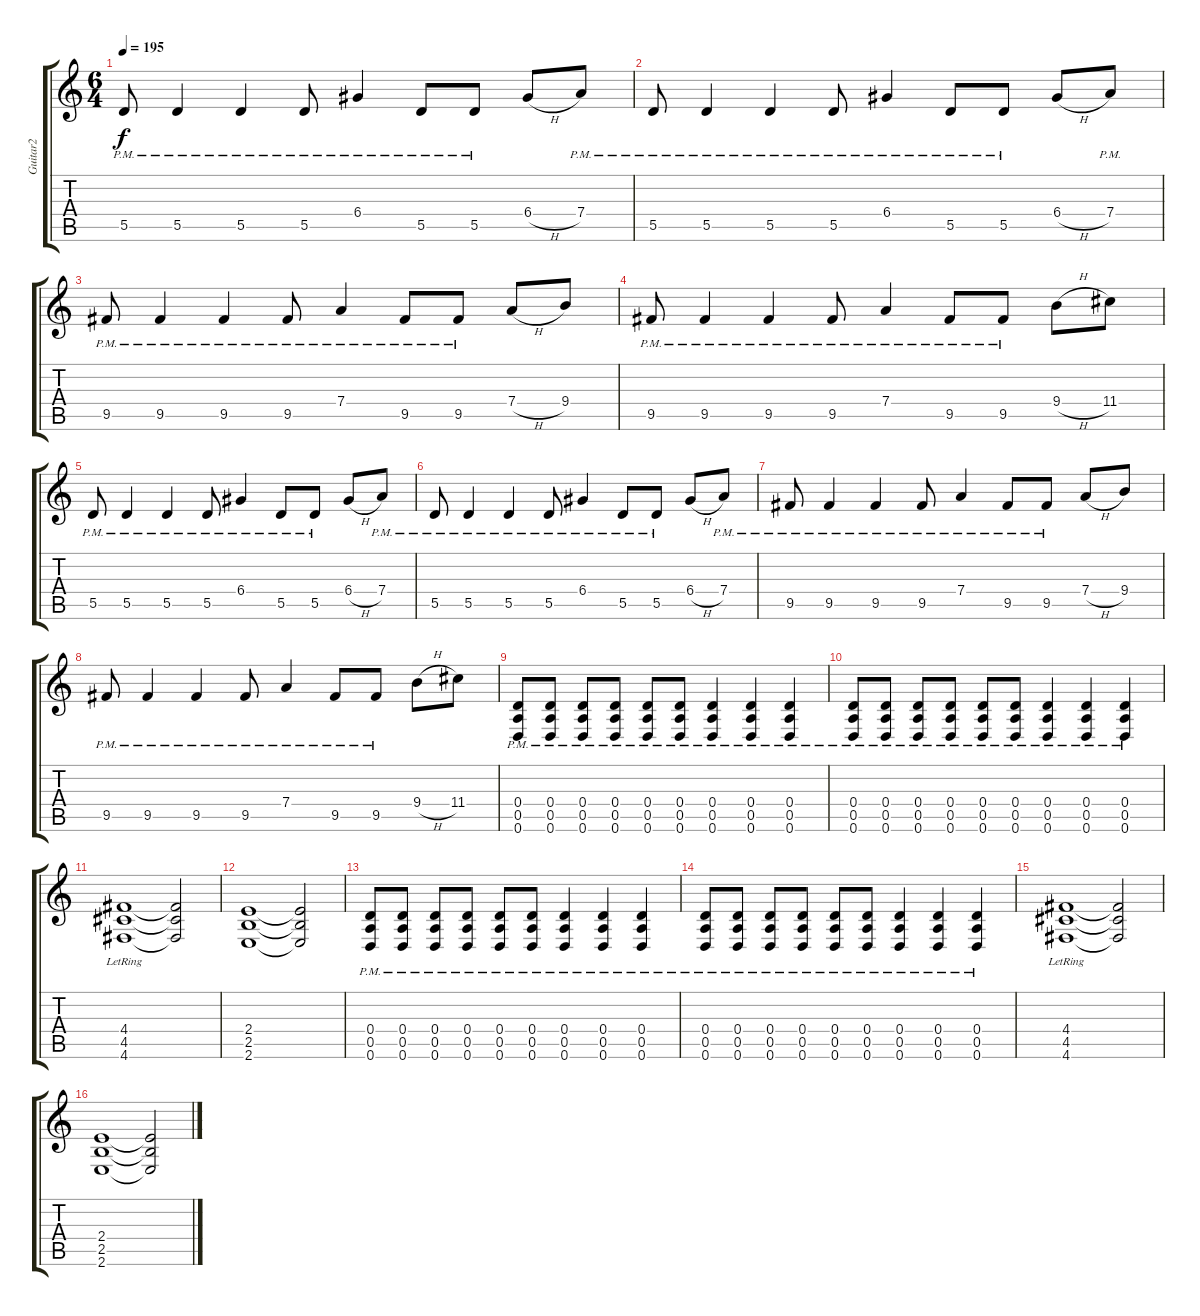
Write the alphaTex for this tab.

\track ("Guitar2" "Guitar2") {instrument distortionguitar}
\staff {score tabs}
\tuning (E4 B3 G3 D3 A2 D2) {hide}
\ts (6 4)
\tempo 195
\clef g2
\ks c
5.5{pm}.8{dy f} 5.5{pm}.4 5.5{pm}.4 5.5{pm}.8 6.4{pm}.4 5.5{pm}.8 5.5{pm}.8 6.4{h}.8 7.4{pm}.8 |
5.5{pm}.8 5.5{pm}.4 5.5{pm}.4 5.5{pm}.8 6.4{pm}.4 5.5{pm}.8 5.5{pm}.8 6.4{h}.8 7.4{pm}.8 |
9.5{pm}.8 9.5{pm}.4 9.5{pm}.4 9.5{pm}.8 7.4{pm}.4 9.5{pm}.8 9.5{pm}.8 7.4{h}.8 9.4.8 |
9.5{pm}.8 9.5{pm}.4 9.5{pm}.4 9.5{pm}.8 7.4{pm}.4 9.5{pm}.8 9.5{pm}.8 9.4{h}.8 11.4.8 |
5.5{pm}.8 5.5{pm}.4 5.5{pm}.4 5.5{pm}.8 6.4{pm}.4 5.5{pm}.8 5.5{pm}.8 6.4{h}.8 7.4{pm}.8 |
5.5{pm}.8 5.5{pm}.4 5.5{pm}.4 5.5{pm}.8 6.4{pm}.4 5.5{pm}.8 5.5{pm}.8 6.4{h}.8 7.4{pm}.8 |
9.5{pm}.8 9.5{pm}.4 9.5{pm}.4 9.5{pm}.8 7.4{pm}.4 9.5{pm}.8 9.5{pm}.8 7.4{h}.8 9.4.8 |
9.5{pm}.8 9.5{pm}.4 9.5{pm}.4 9.5{pm}.8 7.4{pm}.4 9.5{pm}.8 9.5{pm}.8 9.4{h}.8 11.4.8 |
(0.4{pm} 0.5{pm} 0.6{pm}).8 (0.4{pm} 0.5{pm} 0.6{pm}).8 (0.4{pm} 0.5{pm} 0.6{pm}).8 (0.4{pm} 0.5{pm} 0.6{pm}).8 (0.4{pm} 0.5{pm} 0.6{pm}).8 (0.4{pm} 0.5{pm} 0.6{pm}).8 (0.4{pm} 0.5{pm} 0.6{pm}).4 (0.4{pm} 0.5{pm} 0.6{pm}).4 (0.4{pm} 0.5{pm} 0.6{pm}).4 |
(0.4{pm} 0.5{pm} 0.6{pm}).8 (0.4{pm} 0.5{pm} 0.6{pm}).8 (0.4{pm} 0.5{pm} 0.6{pm}).8 (0.4{pm} 0.5{pm} 0.6{pm}).8 (0.4{pm} 0.5{pm} 0.6{pm}).8 (0.4{pm} 0.5{pm} 0.6{pm}).8 (0.4{pm} 0.5{pm} 0.6{pm}).4 (0.4{pm} 0.5{pm} 0.6{pm}).4 (0.4{pm} 0.5{pm} 0.6{pm}).4 |
(4.4{lr} 4.5 4.6).1 (4.4{t} 4.5{t} 4.6{t}).2 |
(2.4 2.5 2.6).1 (2.4{t} 2.5{t} 2.6{t}).2 |
(0.4{pm} 0.5{pm} 0.6{pm}).8 (0.4{pm} 0.5{pm} 0.6{pm}).8 (0.4{pm} 0.5{pm} 0.6{pm}).8 (0.4{pm} 0.5{pm} 0.6{pm}).8 (0.4{pm} 0.5{pm} 0.6{pm}).8 (0.4{pm} 0.5{pm} 0.6{pm}).8 (0.4{pm} 0.5{pm} 0.6{pm}).4 (0.4{pm} 0.5{pm} 0.6{pm}).4 (0.4{pm} 0.5{pm} 0.6{pm}).4 |
(0.4{pm} 0.5{pm} 0.6{pm}).8 (0.4{pm} 0.5{pm} 0.6{pm}).8 (0.4{pm} 0.5{pm} 0.6{pm}).8 (0.4{pm} 0.5{pm} 0.6{pm}).8 (0.4{pm} 0.5{pm} 0.6{pm}).8 (0.4{pm} 0.5{pm} 0.6{pm}).8 (0.4{pm} 0.5{pm} 0.6{pm}).4 (0.4{pm} 0.5{pm} 0.6{pm}).4 (0.4{pm} 0.5{pm} 0.6{pm}).4 |
(4.4{lr} 4.5 4.6).1 (4.4{t} 4.5{t} 4.6{t}).2 |
(2.4 2.5 2.6).1 (2.4{t} 2.5{t} 2.6{t}).2
